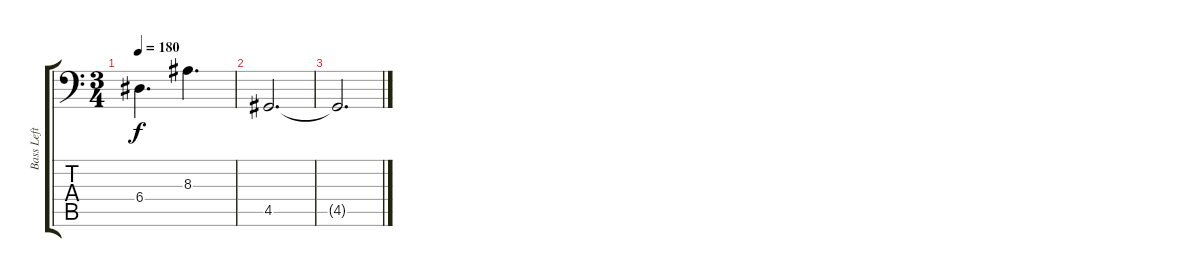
\track ("Bass Left" "Bass Left") {instrument electricbassfinger}
\staff {score tabs}
\tuning (C3 G2 D2 A1 E1 B0) {hide}
\ts (3 4)
\tempo 180
\clef f4
\ks c
6.4.4{d dy f} 8.3.4{d} |
4.5.2{d} |
4.5{t}.2{d}
